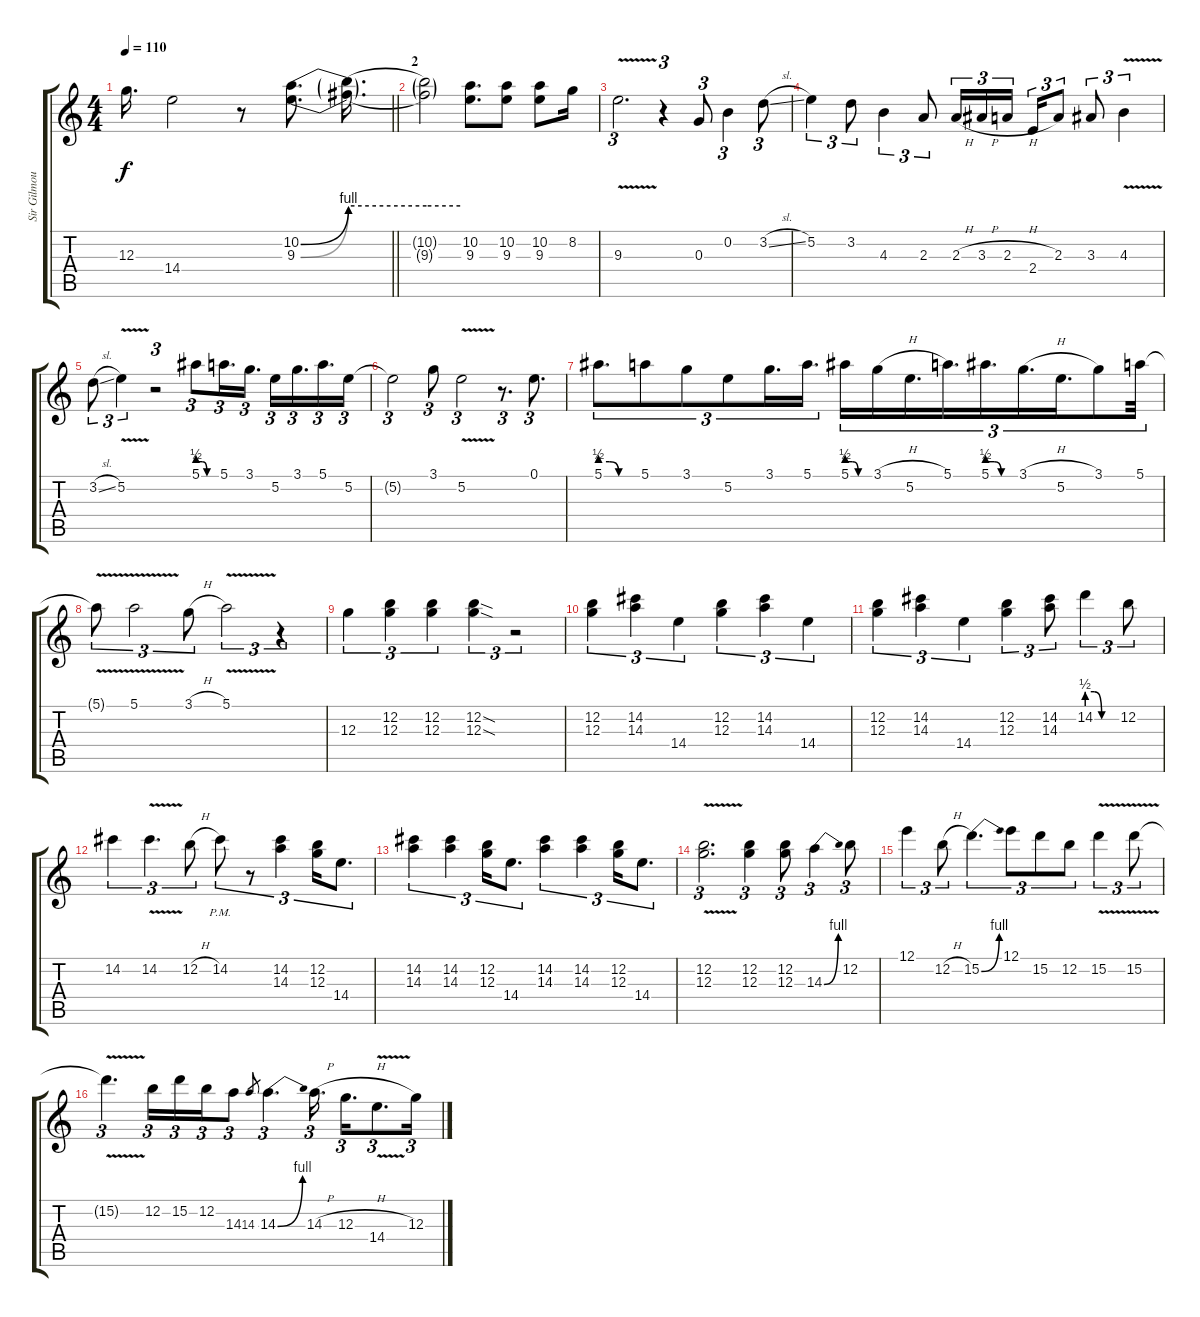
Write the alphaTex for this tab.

\track ("Sir Gilmour" "Sir Gilmou") {instrument overdrivenguitar}
\staff {score tabs}
\tuning (E4 B3 G3 D3 A2 E2) {hide}
\ts (4 4)
\tempo 110
\clef g2
\barLineRight lightlight
\ks c
12.3.16{d dy f} 14.4.2 r.8 (10.2{be (bend 0 0 60 4)} 9.3{be (bend 0 0 60 4)}).8{d} (10.2{be (hold 0 4 60 4) t} 9.3{be (hold 0 4 60 4) t}).16{d} |
\section ("" "2")
(10.2{be (hold 0 4 60 4) t} 9.3{be (hold 0 4 60 4) t}).2 (10.2 9.3).8{d} (10.2 9.3).8 (10.2 9.3).8 8.2.16 |
9.3{v}.2{d tu (3 2)} r.4{tu (3 2)} 0.3.8{tu (3 2)} 0.2.4{tu (3 2)} 3.2{sl}.8{tu (3 2)} |
5.2.4{tu (3 2)} 3.2.8{tu (3 2)} 4.3.4{tu (3 2)} 2.3.8{tu (3 2)} 2.3{h}.16{tu (3 2)} 3.3{h}.16{tu (3 2)} 2.3{h}.16{tu (3 2) beam splitsecondary} 2.4.16{tu (3 2)} 2.3.8{tu (3 2)} 3.3.8{tu (3 2)} 4.3{v}.4{tu (3 2)} |
3.2{sl}.8{tu (3 2)} 5.2{v}.4{tu (3 2)} r.2{tu (3 2)} 5.1{be (custom 0 2 15 2 30 0 60 0)}.8{tu (3 2)} 5.1.16{d tu (3 2)} 3.1.16{d tu (3 2)} 5.2.16{tu (3 2)} 3.1.16{d tu (3 2)} 5.1.16{d tu (3 2)} 5.2.16{tu (3 2)} |
5.2{t}.2{tu (3 2)} 3.1.8{tu (3 2)} 5.2{v}.2{tu (3 2)} r.8{d tu (3 2)} 0.1.8{d tu (3 2)} |
5.1{be (custom 0 2 15 2 30 0 60 0)}.8{d tu (3 2)} 5.1.8{tu (3 2)} 3.1.8{tu (3 2)} 5.2.8{tu (3 2)} 3.1.16{d tu (3 2)} 5.1.16{d tu (3 2)} 5.1{be (custom 0 2 15 2 30 0 60 0)}.16{tu (3 2)} 3.1{h}.16{tu (3 2)} 5.2.16{d tu (3 2)} 5.1.16{d tu (3 2)} 5.1{be (custom 0 2 15 2 30 0 60 0)}.16{d tu (3 2)} 3.1{h}.16{d tu (3 2)} 5.2.16{d tu (3 2)} 3.1.8{tu (3 2)} 5.1.32{tu (3 2)} |
5.1{v t}.8{tu (3 2)} 5.1{v}.2{tu (3 2)} 3.1{h}.8{tu (3 2)} 5.1{v}.2{tu (3 2)} r.4{tu (3 2)} |
12.3.4{tu (3 2)} (12.2 12.3).4{tu (3 2)} (12.2 12.3).4{tu (3 2)} (12.2{sod} 12.3{sod}).4{tu (3 2)} r.2{tu (3 2)} |
(12.2 12.3).4{tu (3 2)} (14.2 14.3).4{tu (3 2)} 14.4.4{tu (3 2)} (12.2 12.3).4{tu (3 2)} (14.2 14.3).4{tu (3 2)} 14.4.4{tu (3 2)} |
(12.2 12.3).4{tu (3 2)} (14.2 14.3).4{tu (3 2)} 14.4.4{tu (3 2)} (12.2 12.3).4{tu (3 2)} (14.2 14.3).8{tu (3 2)} 14.2{be (custom 0 2 15 2 30 0 60 0)}.4{tu (3 2)} 12.2.8{tu (3 2)} |
14.2.4{tu (3 2)} 14.2{v}.4{d tu (3 2)} 12.2{h}.8{tu (3 2)} 14.2{pm}.8{tu (3 2)} r.8{tu (3 2)} (14.2 14.3).4{tu (3 2)} (12.2 12.3).16{tu (3 2)} 14.4.8{d tu (3 2)} |
(14.2 14.3).4{tu (3 2)} (14.2 14.3).4{tu (3 2)} (12.2 12.3).16{tu (3 2)} 14.4.8{d tu (3 2)} (14.2 14.3).4{tu (3 2)} (14.2 14.3).4{tu (3 2)} (12.2 12.3).16{tu (3 2)} 14.4.8{d tu (3 2)} |
(12.2{v} 12.3{v}).2{d tu (3 2)} (12.2 12.3).4{tu (3 2)} (12.2 12.3).8{tu (3 2)} 14.3{be (bend 0 0 60 4)}.4{tu (3 2)} 12.2.8{tu (3 2)} |
12.1.4{tu (3 2)} 12.2{h}.8{tu (3 2)} 15.2{be (bend 0 0 60 4)}.4{d tu (3 2)} 12.1.8{tu (3 2)} 15.2.8{tu (3 2)} 12.2.8{tu (3 2)} 15.2{v}.4{tu (3 2)} 15.2{v}.8{tu (3 2)} |
15.2{t}.4{d tu (3 2)} 12.2.16{tu (3 2)} 15.2.16{tu (3 2)} 12.2.16{tu (3 2)} 14.3.8{tu (3 2)} 14.3.8{gr} 14.3{be (bend 0 0 60 4)}.4{d tu (3 2)} 14.3{h}.16{d tu (3 2)} 12.3{h}.16{d tu (3 2)} 14.4{v}.8{d tu (3 2)} 12.3.16{tu (3 2)}
